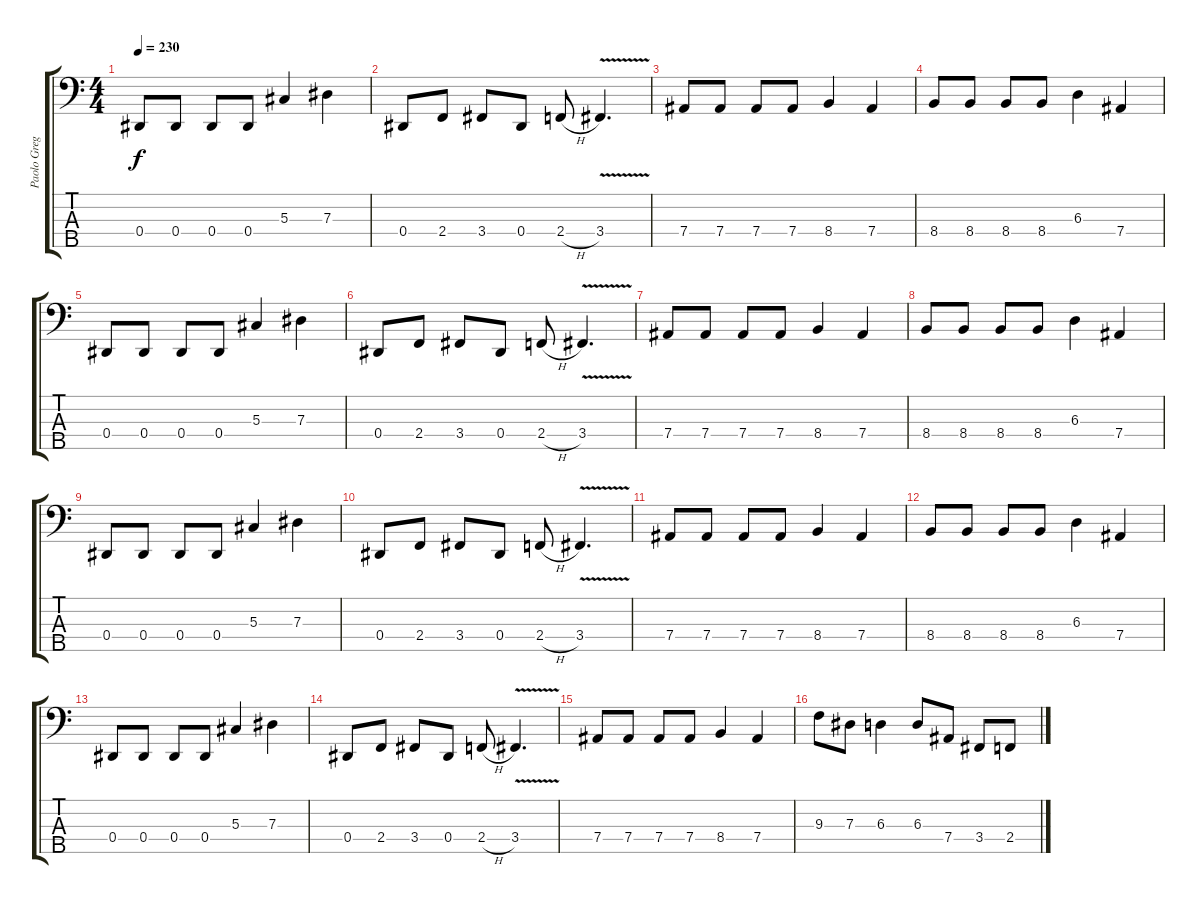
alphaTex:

\track ("Paolo Gregoletto (Bass Guitar)" "Paolo Greg") {instrument electricbasspick}
\staff {score tabs}
\tuning (Gb2 Db2 Ab1 Eb1 Bb0) {hide}
\ts (4 4)
\tempo 230
\clef f4
\ks c
0.4.8{dy f} 0.4.8 0.4.8 0.4.8 5.3.4 7.3.4 |
0.4.8 2.4.8 3.4.8 0.4.8 2.4{h}.8 3.4{v}.4{d} |
7.4.8 7.4.8 7.4.8 7.4.8 8.4.4 7.4.4 |
8.4.8 8.4.8 8.4.8 8.4.8 6.3.4 7.4.4 |
0.4.8 0.4.8 0.4.8 0.4.8 5.3.4 7.3.4 |
0.4.8 2.4.8 3.4.8 0.4.8 2.4{h}.8 3.4{v}.4{d} |
7.4.8 7.4.8 7.4.8 7.4.8 8.4.4 7.4.4 |
8.4.8 8.4.8 8.4.8 8.4.8 6.3.4 7.4.4 |
0.4.8 0.4.8 0.4.8 0.4.8 5.3.4 7.3.4 |
0.4.8 2.4.8 3.4.8 0.4.8 2.4{h}.8 3.4{v}.4{d} |
7.4.8 7.4.8 7.4.8 7.4.8 8.4.4 7.4.4 |
8.4.8 8.4.8 8.4.8 8.4.8 6.3.4 7.4.4 |
0.4.8 0.4.8 0.4.8 0.4.8 5.3.4 7.3.4 |
0.4.8 2.4.8 3.4.8 0.4.8 2.4{h}.8 3.4{v}.4{d} |
7.4.8 7.4.8 7.4.8 7.4.8 8.4.4 7.4.4 |
9.3.8 7.3.8 6.3.4 6.3.8 7.4.8 3.4.8 2.4.8
